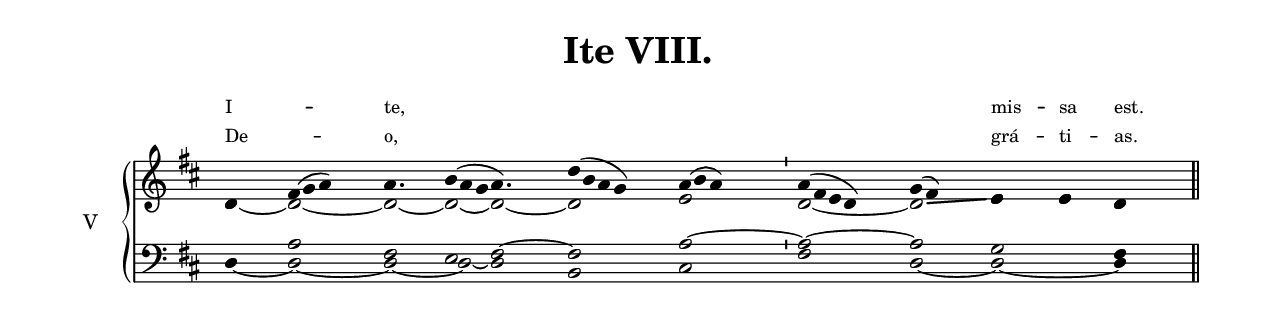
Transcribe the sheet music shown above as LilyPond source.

\version "2.18"
\include "gregorian.ly"
\include "noh2.ily"

%Page reference: page v.52
%(volume.page)

global = {
 \key d \major
 \cadenzaOn 
 \override Glissando #'thickness = #2.0
}

\header {
  title = \markup \center-column {"Ite VIII." \vspace #1 }
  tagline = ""
  composer = ""
}

\paper {
 #(include-special-characters)
  oddHeaderMarkup = \markup \fill-line {
    \line {}
    \center-column {
      \on-the-fly #first-page     " "
      \on-the-fly #not-first-page ""
    }
    \line { \on-the-fly #print-page-number-check-first \fromproperty #'page:page-number-string }
  }
  evenHeaderMarkup = \markup \fill-line {
    \line { \on-the-fly #print-page-number-check-first \fromproperty #'page:page-number-string }
    \center-column { "" }
    \line {}
  }
}

chantTextA = \lyricmode {
I -- _ te, _ _ _ _ _ mis -- sa est. }
chantTextB = \lyricmode {
De -- _ o, _ _ _ _ _ grá -- ti -- as. }

chantMusic = {
\tieDown    d'4 fis'4 ( g'4 a'4) a'4. b'4 ( a'4 g'4 a'4.) d''4 ( b'4 a'4 g'4) a'4 ( b'4 a'4) \divisioMinima
  a'4 ( fis'4 e'4 d'4) g'4 ( fis'4) e'4 e'4 d'4 \finalis

}

altoMusic = {
d'4 ~ d'2*3/2 ~ d'2*3/4 ~ d'2*3/2 ~ d'2*3/4 ~ d'2*4/2 e'2*3/2 d'2*4/2 ~ d'2 -\tweak Glissando.Y-offset #-0.8 \glissando e'4 e'4 d'4 \finalis
}

tenorMusic = {
r4 a2*3/2 fis2*3/4 e2*3/2 fis2*3/4 ~ fis2*4/2 a2*3/2 ~ \divisioMinima
a2*4/2 ~ a2 g2 fis4 \finalis
}

bassMusic = {
d4 ~ d2*3/2 ~ d2*3/4 ~ d2*3/2 ~ d2*3/4 b,2*4/2 cis2*3/2 fis2*4/2 d2 ~ d2 ~ d4 \finalis
}

voiceLines = {
\voiceLineStyle


}

\score{
  <<
    \new Lyrics = "chanta"
    \new Lyrics = "chantb"
    \new GrandStaff <<
      \set GrandStaff.autoBeaming = ##f
      \set GrandStaff.instrumentName = \markup \center-column {
        "V"
      }
      \new Staff = up <<
        \new Voice = "chant" {
          \voiceOne \global \chantMusic
        }
        \new Voice {
          \voiceTwo \global \altoMusic
        }
      >>

      \new Staff = down <<
        \clef bass
        \new Voice {
          \voiceOne \global \tenorMusic
        }
        \new Voice {
          \voiceTwo \global \bassMusic
        }
	\new Voice {
        \voiceThree \global \voiceLines
        }
      >>
    >>
    \context Lyrics = "chanta" {
      \lyricsto chant {
      \chantTextA
    }
    }
    \context Lyrics = "chantb" {
      \lyricsto chant {
      \chantTextB
    }
    }
  >>
  \layout{
  }
  
}
